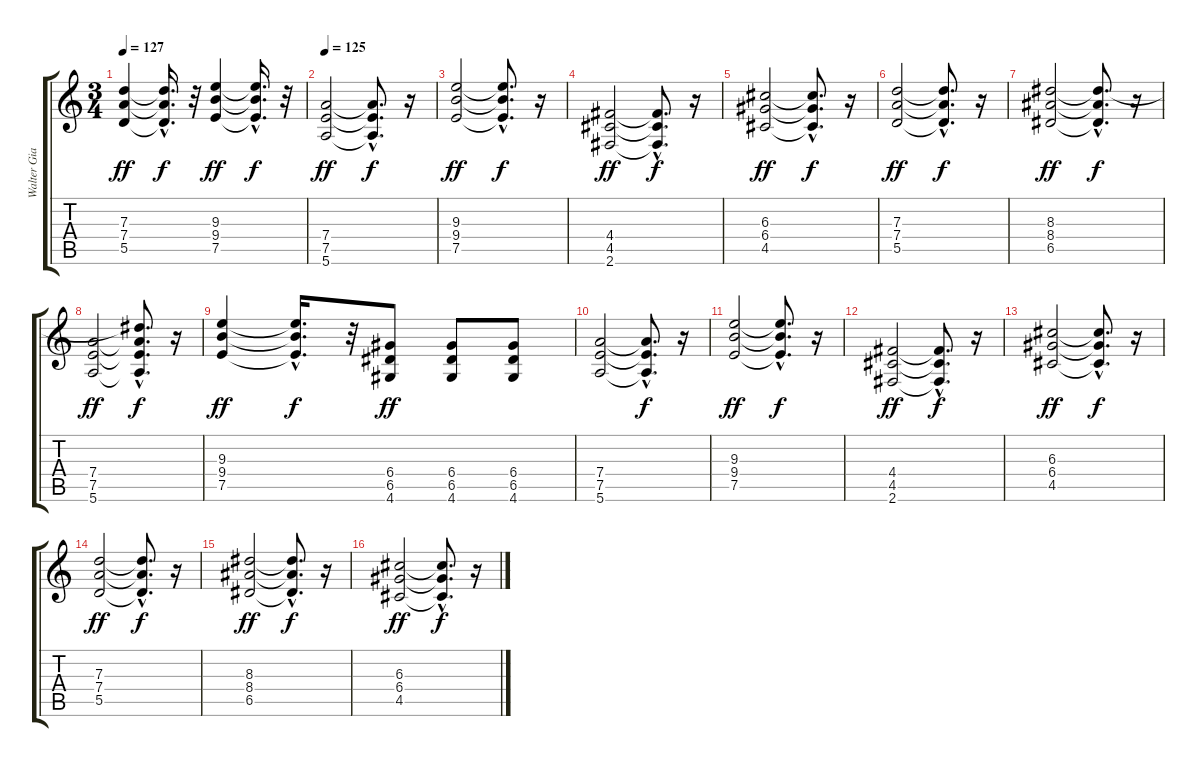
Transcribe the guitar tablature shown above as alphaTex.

\track ("Walter Giardino" "Walter Gia") {instrument distortionguitar}
\staff {score tabs}
\tuning (E4 B3 G3 D3 A2 E2) {hide}
\ts (3 4)
\tempo 127
\clef g2
\ks c
(7.3 7.4 5.5).4{dy ff} (7.3{hac t} 7.4{hac t} 5.5{hac t}).16{d dy f} r.32 (9.3 9.4 7.5).4{dy ff} (9.3{hac t} 9.4{hac t} 7.5{hac t}).16{d dy f} r.32 |
\tempo 125
(7.4 7.5 5.6).2{dy ff} (7.4{hac t} 7.5{hac t} 5.6{hac t}).8{d dy f} r.16 |
(9.3 9.4 7.5).2{dy ff} (9.3{hac t} 9.4{hac t} 7.5{hac t}).8{d dy f} r.16 |
(4.4 4.5 2.6).2{dy ff} (4.4{hac t} 4.5{hac t} 2.6{hac t}).8{d dy f} r.16 |
(6.3 6.4 4.5).2{dy ff} (6.3{hac t} 6.4{hac t} 4.5{hac t}).8{d dy f} r.16 |
(7.3 7.4 5.5).2{dy ff} (7.3{hac t} 7.4{hac t} 5.5{hac t}).8{d dy f} r.16 |
(8.3 8.4 6.5).2{dy ff} (8.3{hac t} 8.4{hac t} 6.5{hac t}).8{d dy f} r.16 |
(7.4 7.5 5.6).2{dy ff} (8.3{hac t} 7.4{hac t} 7.5{hac t} 5.6{hac t}).8{d dy f} r.16 |
(9.3 9.4 7.5).4{dy ff} (9.3{hac t} 9.4{hac t} 7.5{hac t}).16{d dy f} r.32 (6.4 6.5 4.6).8{dy ff} (6.4 6.5 4.6).8 (6.4 6.5 4.6).8 |
(7.4 7.5 5.6).2 (7.4{hac t} 7.5{hac t} 5.6{hac t}).8{d dy f} r.16 |
(9.3 9.4 7.5).2{dy ff} (9.3{hac t} 9.4{hac t} 7.5{hac t}).8{d dy f} r.16 |
(4.4 4.5 2.6).2{dy ff} (4.4{hac t} 4.5{hac t} 2.6{hac t}).8{d dy f} r.16 |
(6.3 6.4 4.5).2{dy ff} (6.3{hac t} 6.4{hac t} 4.5{hac t}).8{d dy f} r.16 |
(7.3 7.4 5.5).2{dy ff} (7.3{hac t} 7.4{hac t} 5.5{hac t}).8{d dy f} r.16 |
(8.3 8.4 6.5).2{dy ff} (8.3{hac t} 8.4{hac t} 6.5{hac t}).8{d dy f} r.16 |
(6.3 6.4 4.5).2{dy ff} (6.3{hac t} 6.4{hac t} 4.5{hac t}).8{d dy f} r.16
